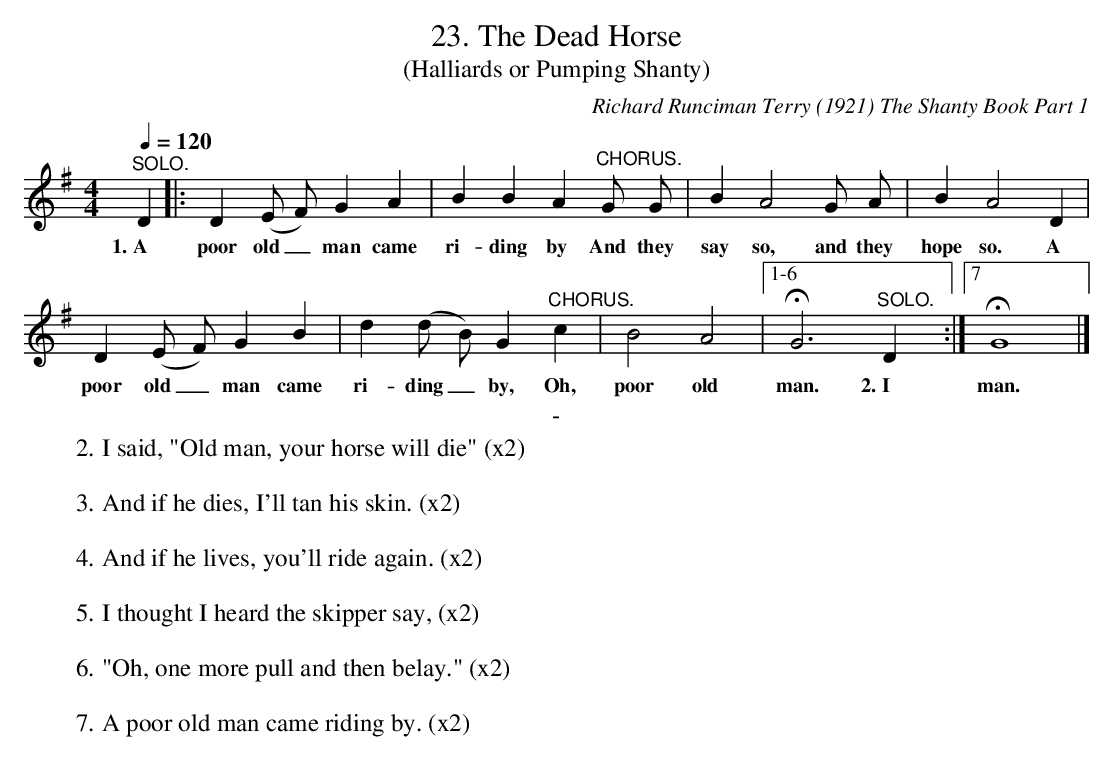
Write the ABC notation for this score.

X:1
T:23. The Dead Horse
T:(Halliards or Pumping Shanty)
C:Richard Runciman Terry (1921) The Shanty Book Part 1
L:1/4
Q:1/4=120
M:4/4
K:G
"^SOLO." D |: D (E/ F/) G A | B B A "^CHORUS." G/ G/ | B A2 G/ A/ | B A2 D |$
w: 1.~A | poor old_ man came | ri- ding by And they | say so, and they | hope so. A |
D (E/ F/) G B | d (d/ B/) G "^CHORUS." c | B2 A2 |1-6 HG3 "^SOLO." D :|7 HG4 |]
w: poor old_ man came | ri- ding_ by, Oh, | poor old|man. 2.~I | man. |
T: -
W: 2. I said, "Old man, your horse will die" (x2)
W:
W: 3. And if he dies, I'll tan his skin. (x2)
W:
W: 4. And if he lives, you'll ride again. (x2)
W:
W: 5. I thought I heard the skipper say, (x2)
W:
W: 6. "Oh, one more pull and then belay." (x2)
W:
W: 7. A poor old man came riding by. (x2)
